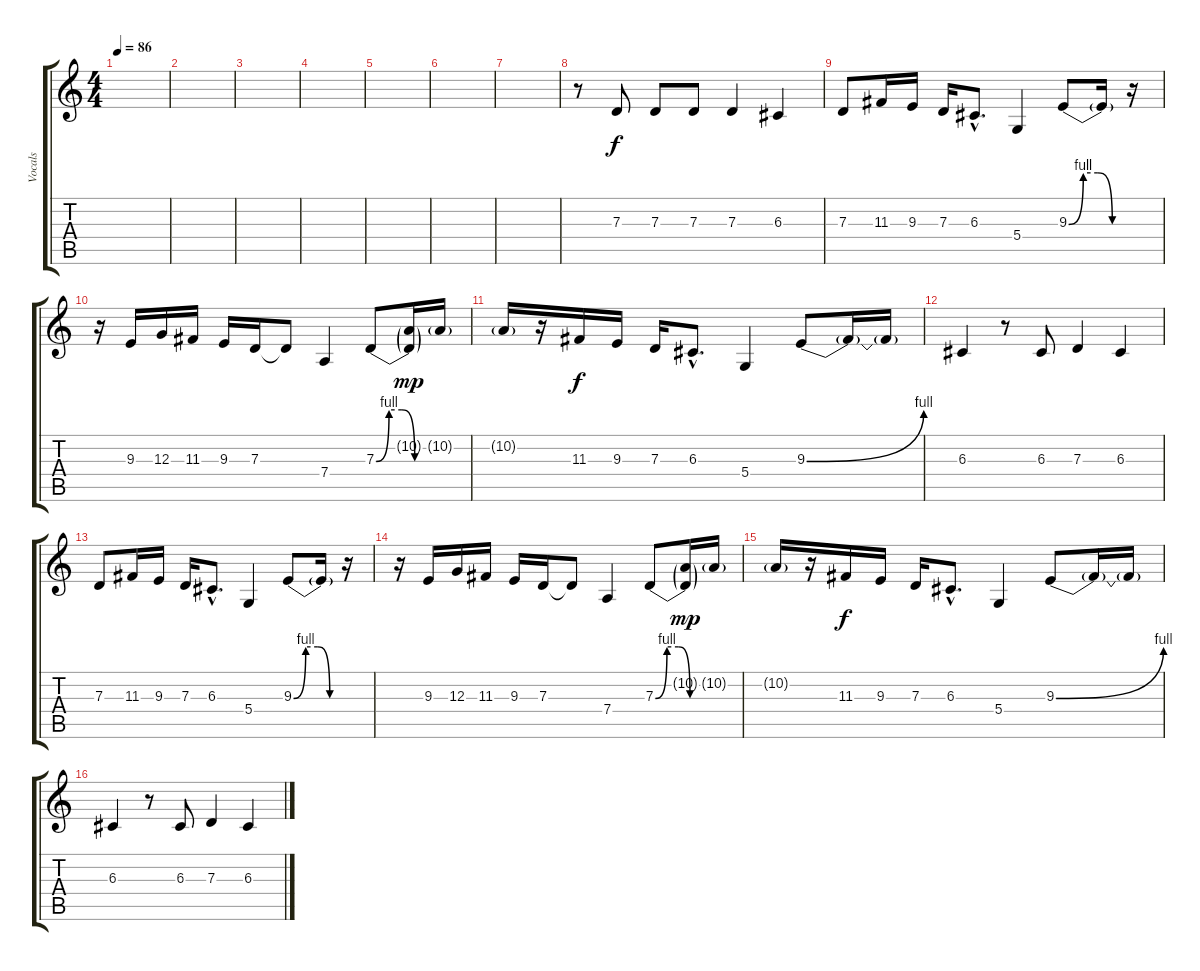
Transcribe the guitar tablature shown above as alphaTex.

\track ("Vocals" "Vocals") {instrument lead6voice}
\staff {score tabs}
\tuning (E4 B3 G3 D3 A2 E2) {hide}
\ts (4 4)
\tempo 86
\clef g2
\ks c
|
|
|
|
|
|
|
r.8 7.3.8 7.3.8 7.3.8 7.3.4 6.3.4 |
7.3.8 11.3.16 9.3.16 7.3.16 6.3{hac}.8{d} 5.4.4 9.3{be (custom 0 0 15 4 30 4 45 0 60 0)}.8 9.3{t}.16 r.16 |
r.16 9.3.16 12.3.16 11.3.16 9.3.16 7.3.16 7.3{t}.8 7.4.4 7.3{be (custom 0 0 15 4 30 4 45 0 60 0)}.8 (10.2{g} 7.3{t}).16{dy mp} 10.2{g}.16 |
10.2{g}.16 r.16 11.3.16{dy f} 9.3.16 7.3.16 6.3{hac}.8{d} 5.4.4 9.3{be (bend 0 0 60 4)}.8 9.3{t}.16 9.3{t}.16 |
6.3.4 r.8 6.3.8 7.3.4 6.3.4 |
7.3.8 11.3.16 9.3.16 7.3.16 6.3{hac}.8{d} 5.4.4 9.3{be (custom 0 0 15 4 30 4 45 0 60 0)}.8 9.3{t}.16 r.16 |
r.16 9.3.16 12.3.16 11.3.16 9.3.16 7.3.16 7.3{t}.8 7.4.4 7.3{be (custom 0 0 15 4 30 4 45 0 60 0)}.8 (10.2{g} 7.3{t}).16{dy mp} 10.2{g}.16 |
10.2{g}.16 r.16 11.3.16{dy f} 9.3.16 7.3.16 6.3{hac}.8{d} 5.4.4 9.3{be (bend 0 0 60 4)}.8 9.3{t}.16 9.3{t}.16 |
6.3.4 r.8 6.3.8 7.3.4 6.3.4
